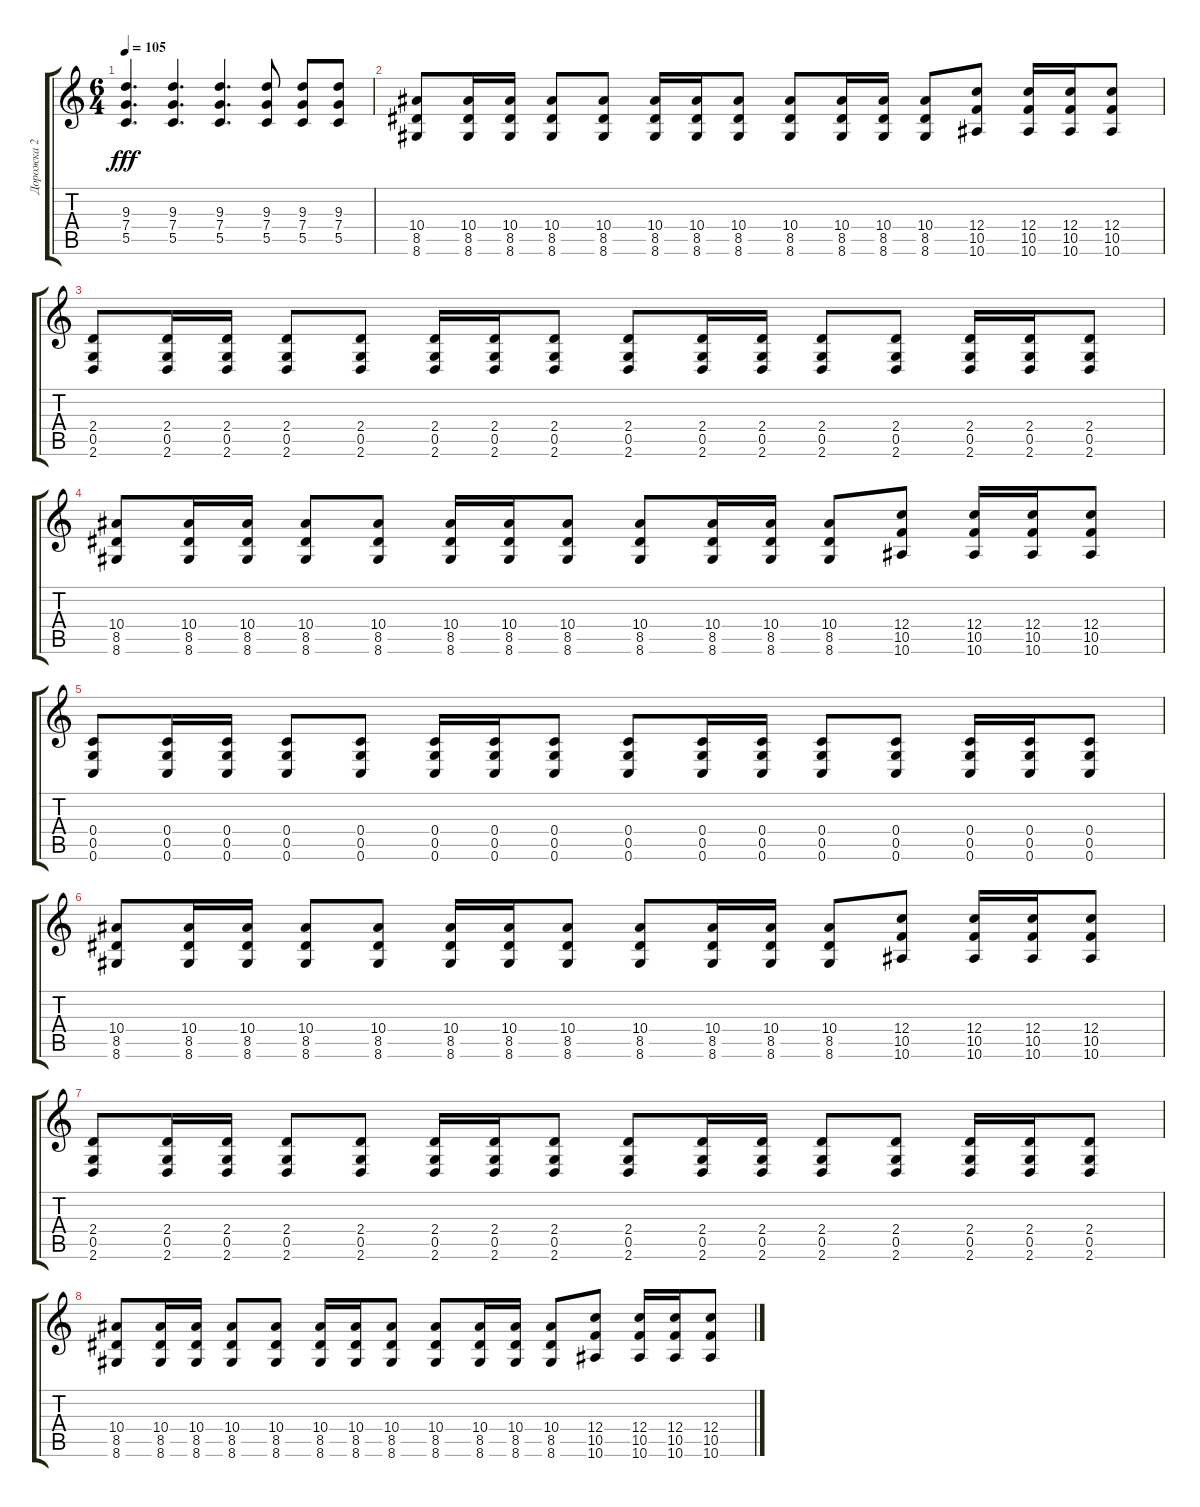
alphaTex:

\track ("Дорожка 2" "Дорожка 2") {instrument overdrivenguitar}
\staff {score tabs}
\tuning (D4 A3 F3 C3 G2 C2) {hide}
\ts (6 4)
\tempo 105
\clef g2
\ks c
(9.3 7.4 5.5).4{d dy fff} (9.3 7.4 5.5).4{d} (9.3 7.4 5.5).4{d} (9.3 7.4 5.5).8 (9.3 7.4 5.5).8 (9.3 7.4 5.5).8 |
(10.4 8.5 8.6).8 (10.4 8.5 8.6).16 (10.4 8.5 8.6).16 (10.4 8.5 8.6).8 (10.4 8.5 8.6).8 (10.4 8.5 8.6).16 (10.4 8.5 8.6).16 (10.4 8.5 8.6).8 (10.4 8.5 8.6).8 (10.4 8.5 8.6).16 (10.4 8.5 8.6).16 (10.4 8.5 8.6).8 (12.4 10.5 10.6).8 (12.4 10.5 10.6).16 (12.4 10.5 10.6).16 (12.4 10.5 10.6).8 |
(2.4 0.5 2.6).8 (2.4 0.5 2.6).16 (2.4 0.5 2.6).16 (2.4 0.5 2.6).8 (2.4 0.5 2.6).8 (2.4 0.5 2.6).16 (2.4 0.5 2.6).16 (2.4 0.5 2.6).8 (2.4 0.5 2.6).8 (2.4 0.5 2.6).16 (2.4 0.5 2.6).16 (2.4 0.5 2.6).8 (2.4 0.5 2.6).8 (2.4 0.5 2.6).16 (2.4 0.5 2.6).16 (2.4 0.5 2.6).8 |
(10.4 8.5 8.6).8 (10.4 8.5 8.6).16 (10.4 8.5 8.6).16 (10.4 8.5 8.6).8 (10.4 8.5 8.6).8 (10.4 8.5 8.6).16 (10.4 8.5 8.6).16 (10.4 8.5 8.6).8 (10.4 8.5 8.6).8 (10.4 8.5 8.6).16 (10.4 8.5 8.6).16 (10.4 8.5 8.6).8 (12.4 10.5 10.6).8 (12.4 10.5 10.6).16 (12.4 10.5 10.6).16 (12.4 10.5 10.6).8 |
(0.4 0.5 0.6).8 (0.4 0.5 0.6).16 (0.4 0.5 0.6).16 (0.4 0.5 0.6).8 (0.4 0.5 0.6).8 (0.4 0.5 0.6).16 (0.4 0.5 0.6).16 (0.4 0.5 0.6).8 (0.4 0.5 0.6).8 (0.4 0.5 0.6).16 (0.4 0.5 0.6).16 (0.4 0.5 0.6).8 (0.4 0.5 0.6).8 (0.4 0.5 0.6).16 (0.4 0.5 0.6).16 (0.4 0.5 0.6).8 |
(10.4 8.5 8.6).8 (10.4 8.5 8.6).16 (10.4 8.5 8.6).16 (10.4 8.5 8.6).8 (10.4 8.5 8.6).8 (10.4 8.5 8.6).16 (10.4 8.5 8.6).16 (10.4 8.5 8.6).8 (10.4 8.5 8.6).8 (10.4 8.5 8.6).16 (10.4 8.5 8.6).16 (10.4 8.5 8.6).8 (12.4 10.5 10.6).8 (12.4 10.5 10.6).16 (12.4 10.5 10.6).16 (12.4 10.5 10.6).8 |
(2.4 0.5 2.6).8 (2.4 0.5 2.6).16 (2.4 0.5 2.6).16 (2.4 0.5 2.6).8 (2.4 0.5 2.6).8 (2.4 0.5 2.6).16 (2.4 0.5 2.6).16 (2.4 0.5 2.6).8 (2.4 0.5 2.6).8 (2.4 0.5 2.6).16 (2.4 0.5 2.6).16 (2.4 0.5 2.6).8 (2.4 0.5 2.6).8 (2.4 0.5 2.6).16 (2.4 0.5 2.6).16 (2.4 0.5 2.6).8 |
(10.4 8.5 8.6).8 (10.4 8.5 8.6).16 (10.4 8.5 8.6).16 (10.4 8.5 8.6).8 (10.4 8.5 8.6).8 (10.4 8.5 8.6).16 (10.4 8.5 8.6).16 (10.4 8.5 8.6).8 (10.4 8.5 8.6).8 (10.4 8.5 8.6).16 (10.4 8.5 8.6).16 (10.4 8.5 8.6).8 (12.4 10.5 10.6).8 (12.4 10.5 10.6).16 (12.4 10.5 10.6).16 (12.4 10.5 10.6).8
